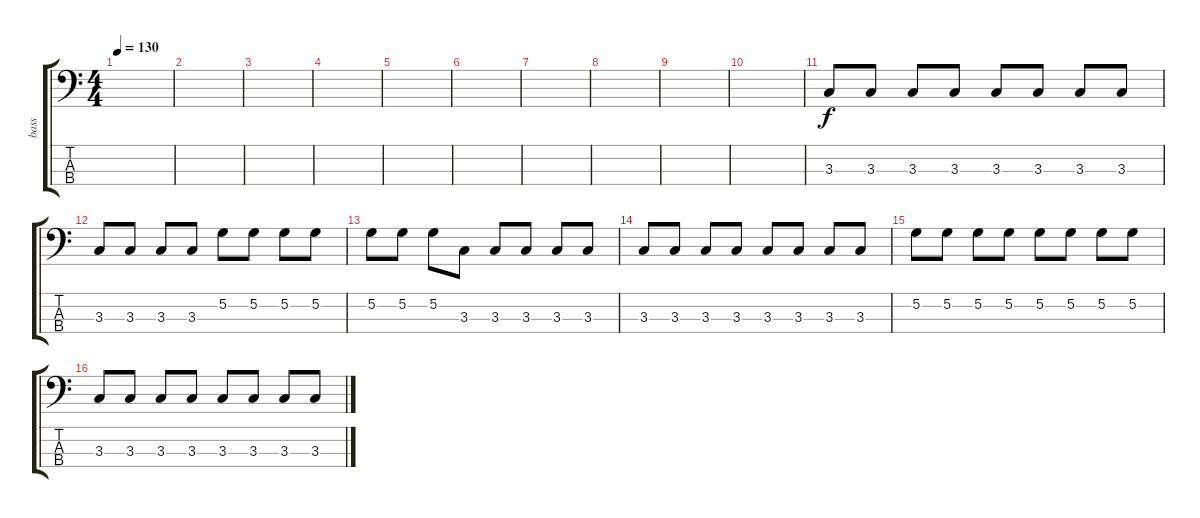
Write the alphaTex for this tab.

\track ("bass" "bass") {instrument electricbassfinger}
\staff {score tabs}
\tuning (G2 D2 A1 E1) {hide}
\ts (4 4)
\tempo 130
\clef f4
\ks c
|
|
|
|
|
|
|
|
|
|
3.3.8 3.3.8 3.3.8 3.3.8 3.3.8 3.3.8 3.3.8 3.3.8 |
3.3.8 3.3.8 3.3.8 3.3.8 5.2.8 5.2.8 5.2.8 5.2.8 |
5.2.8 5.2.8 5.2.8 3.3.8 3.3.8 3.3.8 3.3.8 3.3.8 |
3.3.8 3.3.8 3.3.8 3.3.8 3.3.8 3.3.8 3.3.8 3.3.8 |
5.2.8 5.2.8 5.2.8 5.2.8 5.2.8 5.2.8 5.2.8 5.2.8 |
3.3.8 3.3.8 3.3.8 3.3.8 3.3.8 3.3.8 3.3.8 3.3.8
